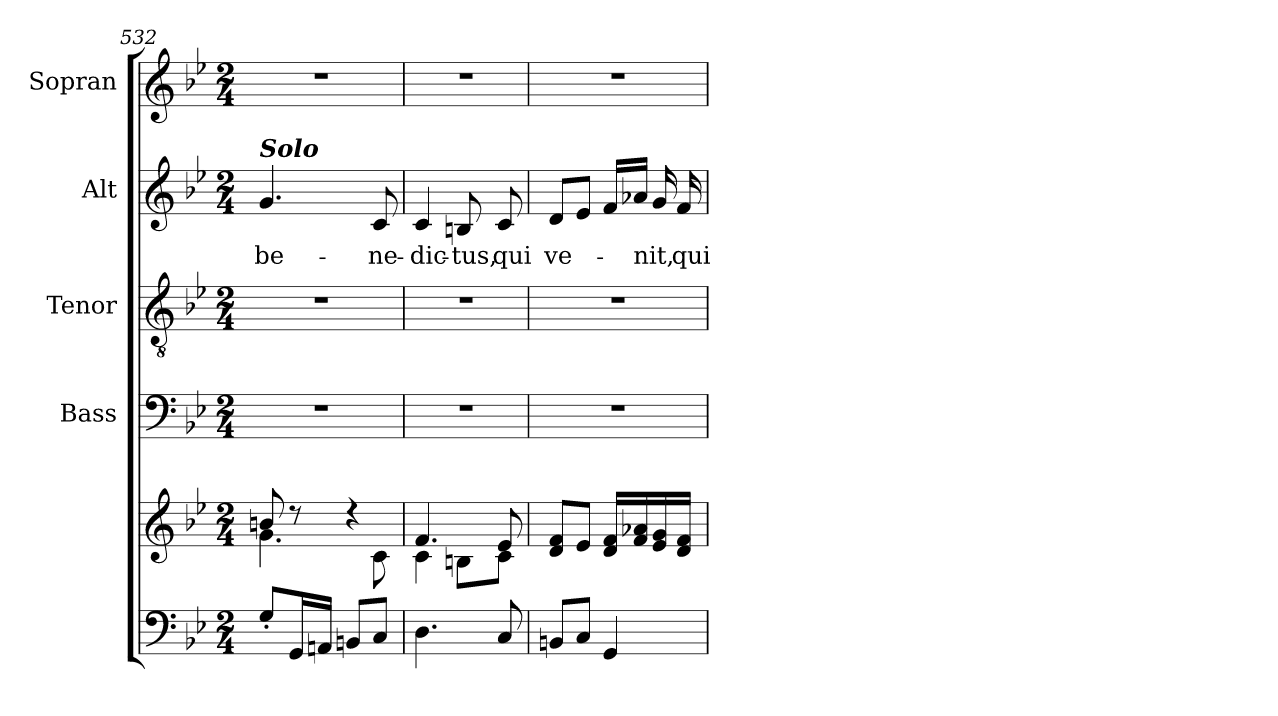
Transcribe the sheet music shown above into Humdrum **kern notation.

**kern	**kern	**kern	**kern	**kern	**text	**kern
*part5	*part5	*part4	*part3	*part2	*part2	*part1
*staff6	*staff5	*staff4	*staff3	*staff2	*staff2	*staff1
*	*	*I"Bass	*I"Tenor	*I"Alt	*	*I"Sopran
*	*	*I'B.	*I'T.	*I'A.	*	*I'S.
*clefF4	*clefG2	*clefF4	*clefGv2	*clefG2	*	*clefG2
*k[b-e-]	*k[b-e-]	*k[b-e-]	*k[b-e-]	*k[b-e-]	*	*k[b-e-]
*B-:	*B-:	*B-:	*B-:	*B-:	*	*B-:
*M2/4	*M2/4	*M2/4	*M2/4	*M2/4	*	*M2/4
=532	=532	=532	=532	=532	=532	=532
*	*^	*	*	*	*	*
!	!	!	!	!	!LO:TX:a:Bi:t=Solo	!	!
!	!	!	!	!	!	!LO:LY:b	!
8G'</L	8bn/	4.g\	2r	2r	4.g/	be-	2r
16GG/L	8rdd	.	.	.	.	.	.
16AAn/JJ	.	.	.	.	.	.	.
8BBn/L	4rdd	.	.	.	.	.	.
!	!	!	!	!	!	!LO:LY:b	!
8C/J	.	8c\	.	.	8c/	-ne-	.
!!LO:LB:g=z
=533	=533	=533	=533	=533	=533	=533	=533
!	!	!	!	!	!	!LO:LY:b	!
4.D\	4.f/	4c\	2r	2r	4c/	-dic-	2r
!	!	!	!	!	!	!LO:LY:b	!
.	.	8Bn\L	.	.	8Bn/	-tus,	.
!	!	!	!	!	!	!LO:LY:b	!
8C/	8e-/	8c\J	.	.	8c/	qui	.
=534	=534	=534	=534	=534	=534	=534	=534
!	!	!	!	!	!	!LO:LY:b	!
*	*v	*v	*	*	*	*	*
8BBn/L	8d/ 8f/L	2r	2r	8d/L	ve-	2r
8C/J	8e-/J	.	.	8e-/J	.	.
4GG/	16d/ 16f/LL	.	.	16f/LL	.	.
.	16f/ 16a-X/	.	.	16a-X/JJ	.	.
!	!	!	!	!	!LO:LY:b	!
.	16e-/ 16g/	.	.	16g/	-nit,	.
!	!	!	!	!	!LO:LY:b	!
.	16d/ 16f/JJ	.	.	16f/	qui	.
=	=	=	=	=	=	=
*-	*-	*-	*-	*-	*-	*-
